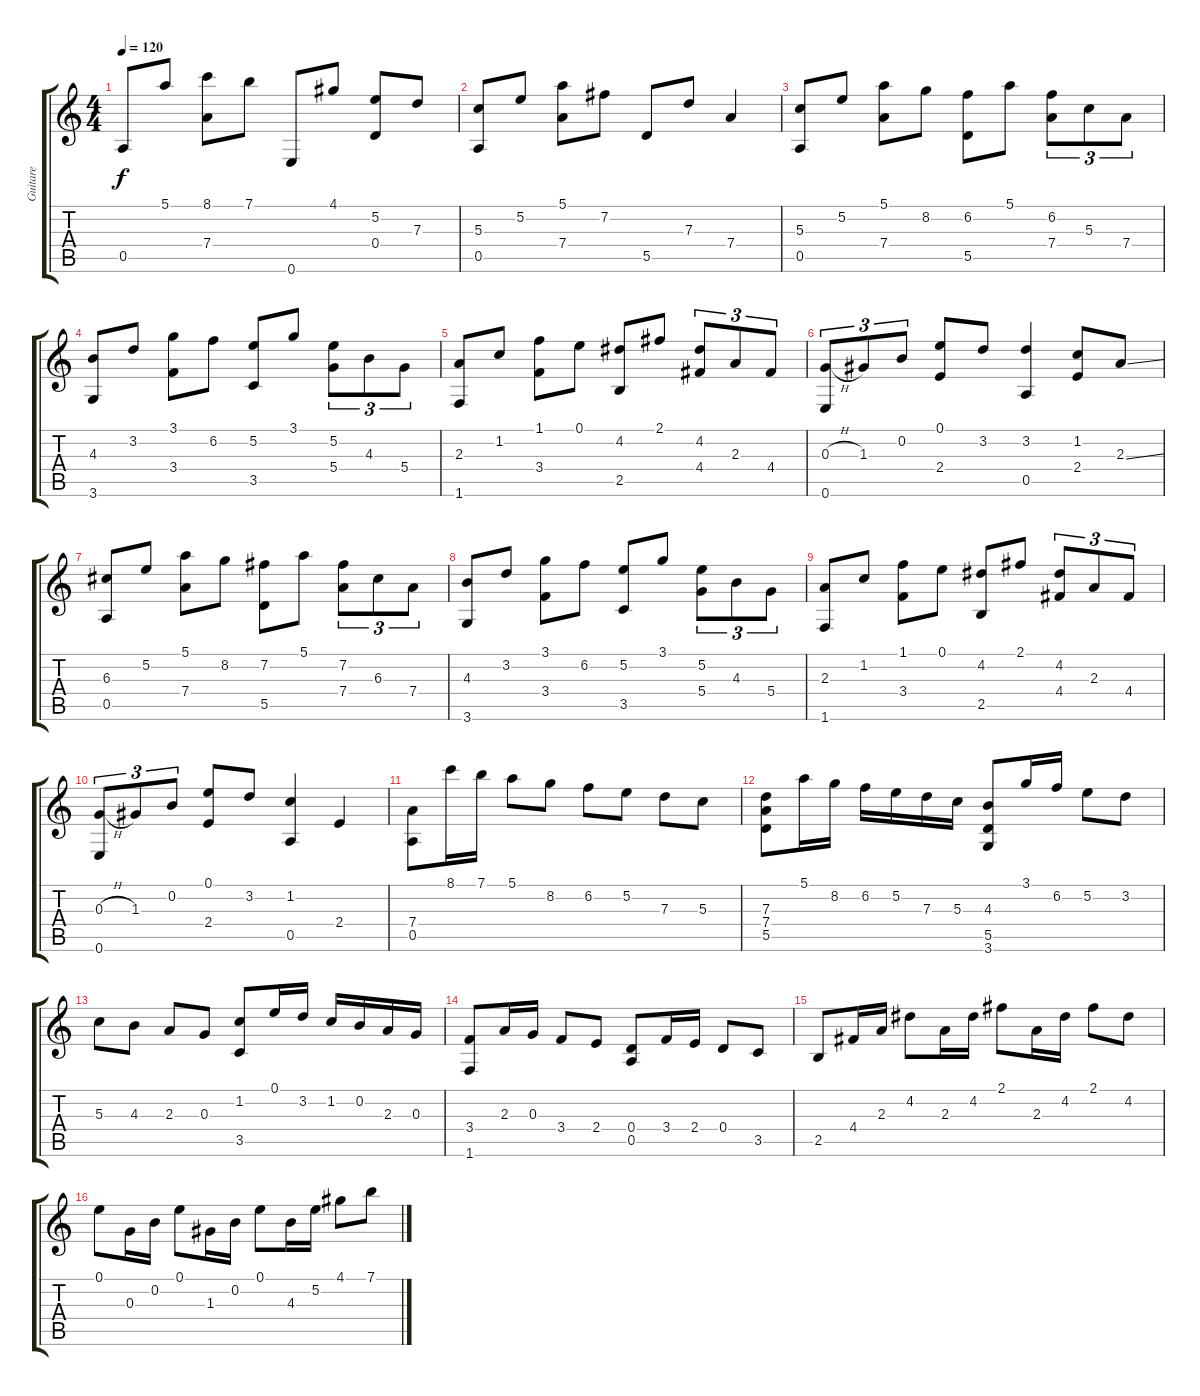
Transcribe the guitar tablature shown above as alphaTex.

\track ("Guitare" "Guitare") {instrument acousticguitarnylon}
\staff {score tabs}
\tuning (E4 B3 G3 D3 A2 E2) {hide}
\ts (4 4)
\tempo 120
\clef g2
\ks c
0.5.8{dy f} 5.1.8 (8.1 7.4).8 7.1.8 0.6.8 4.1.8 (5.2 0.4).8 7.3.8 |
(5.3 0.5).8 5.2.8 (5.1 7.4).8 7.2.8 5.5.8 7.3.8 7.4.4 |
(5.3 0.5).8 5.2.8 (5.1 7.4).8 8.2.8 (6.2 5.5).8 5.1.8 (6.2 7.4).8{tu (3 2)} 5.3.8{tu (3 2)} 7.4.8{tu (3 2)} |
(4.3 3.6).8 3.2.8 (3.1 3.4).8 6.2.8 (5.2 3.5).8 3.1.8 (5.2 5.4).8{tu (3 2)} 4.3.8{tu (3 2)} 5.4.8{tu (3 2)} |
(2.3 1.6).8 1.2.8 (1.1 3.4).8 0.1.8 (4.2 2.5).8 2.1.8 (4.2 4.4).8{tu (3 2)} 2.3.8{tu (3 2)} 4.4.8{tu (3 2)} |
(0.3{h} 0.6).8{tu (3 2)} 1.3.8{tu (3 2)} 0.2.8{tu (3 2)} (0.1 2.4).8 3.2.8 (3.2 0.5).4 (1.2 2.4).8 2.3{ss}.8 |
(6.3 0.5).8 5.2.8 (5.1 7.4).8 8.2.8 (7.2 5.5).8 5.1.8 (7.2 7.4).8{tu (3 2)} 6.3.8{tu (3 2)} 7.4.8{tu (3 2)} |
(4.3 3.6).8 3.2.8 (3.1 3.4).8 6.2.8 (5.2 3.5).8 3.1.8 (5.2 5.4).8{tu (3 2)} 4.3.8{tu (3 2)} 5.4.8{tu (3 2)} |
(2.3 1.6).8 1.2.8 (1.1 3.4).8 0.1.8 (4.2 2.5).8 2.1.8 (4.2 4.4).8{tu (3 2)} 2.3.8{tu (3 2)} 4.4.8{tu (3 2)} |
(0.3{h} 0.6).8{tu (3 2)} 1.3.8{tu (3 2)} 0.2.8{tu (3 2)} (0.1 2.4).8 3.2.8 (1.2 0.5).4 2.4.4 |
(7.4 0.5).8 8.1.16 7.1.16 5.1.8 8.2.8 6.2.8 5.2.8 7.3.8 5.3.8 |
(7.3 7.4 5.5).8 5.1.16 8.2.16 6.2.16 5.2.16 7.3.16 5.3.16 (4.3 5.5 3.6).8 3.1.16 6.2.16 5.2.8 3.2.8 |
5.3.8 4.3.8 2.3.8 0.3.8 (1.2 3.5).8 0.1.16 3.2.16 1.2.16 0.2.16 2.3.16 0.3.16 |
(3.4 1.6).8 2.3.16 0.3.16 3.4.8 2.4.8 (0.4 0.5).8 3.4.16 2.4.16 0.4.8 3.5.8 |
2.5.8 4.4.16 2.3.16 4.2.8 2.3.16 4.2.16 2.1.8 2.3.16 4.2.16 2.1.8 4.2.8 |
0.1.8 0.3.16 0.2.16 0.1.8 1.3.16 0.2.16 0.1.8 4.3.16 5.2.16 4.1.8 7.1.8
